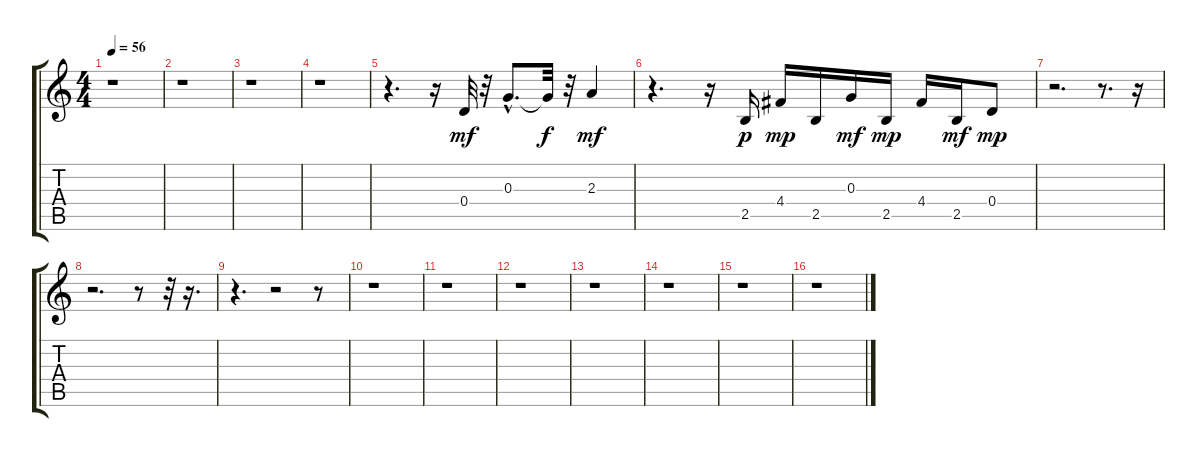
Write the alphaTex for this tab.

\track "" {instrument acousticbass}
\staff {score tabs}
\tuning (E4 B3 G3 D3 A2 E2) {hide}
\ts (4 4)
\tempo 56
\clef g2
\ks c
r.1{dy mf instrument acousticbass} |
r.1 |
r.1 |
r.1 |
r.4{d} r.16 0.4.32 r.32 0.3{hac}.8{d} 0.3{t}.32{dy f} r.32 2.3.4{dy mf} |
r.4{d} r.16 2.5.16{dy p} 4.4.16{dy mp} 2.5.16 0.3.16{dy mf} 2.5.16{dy mp} 4.4.16 2.5.16{dy mf} 0.4.8{dy mp} |
r.2{d} r.8{d} r.16 |
r.2{d} r.8 r.32 r.16{d} |
r.4{d} r.2 r.8 |
r.1 |
r.1 |
r.1 |
r.1 |
r.1 |
r.1 |
r.1
